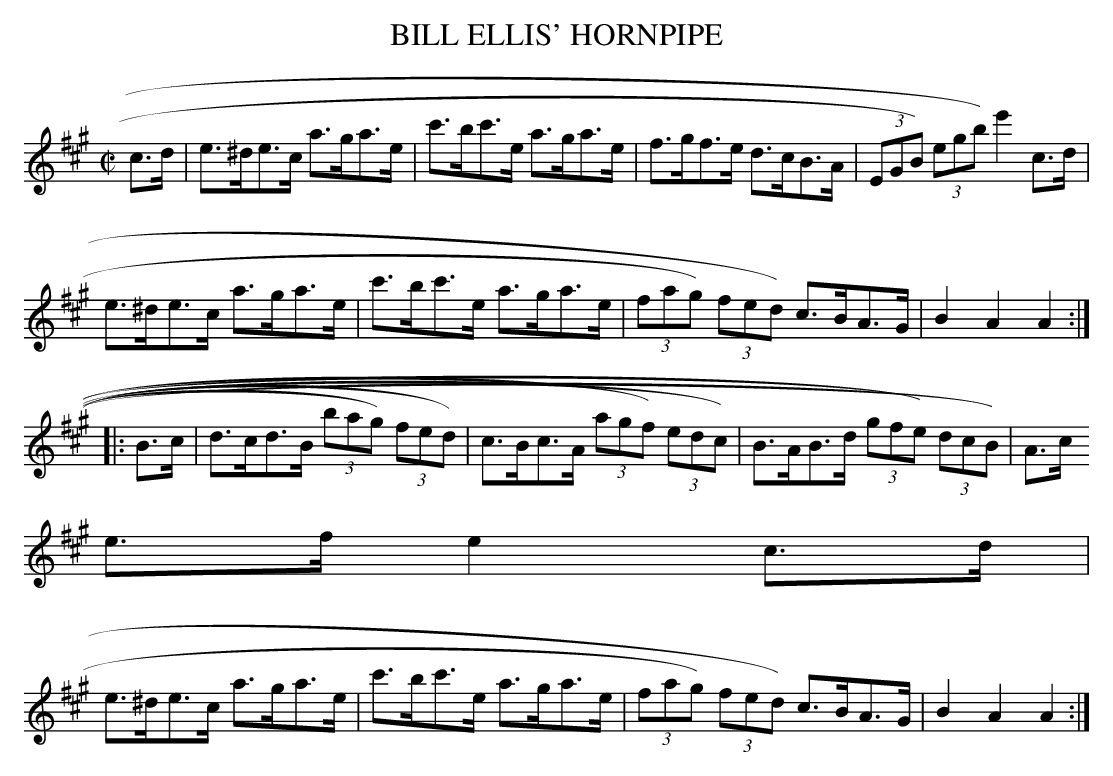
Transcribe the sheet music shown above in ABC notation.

X:1
T: BILL ELLIS' HORNPIPE
M: C|
L: 1/8
K: A
c>d|e>^de>c a>ga>e|c'>bc'>e a>ga>e|f>gf>e d>cB>A|(3EGB) (3egb) e'2 c>d|
e>^de>c a>ga>e|c'>bc'>e a>ga>e|(3fag) (3fed) c>BA>G|B2 A2 A2:|
|:B>c|d>cd>B (3bag) (3fed)|c>Bc>A (3agf) (3edc)|B>AB>d (3gfe) (3dcB)|A>c
e>f e2 c>d|
e>^de>c a>ga>e|c'>bc'>e a>ga>e|(3fag) (3fed) c>BA>G|B2 A2 A2:|
